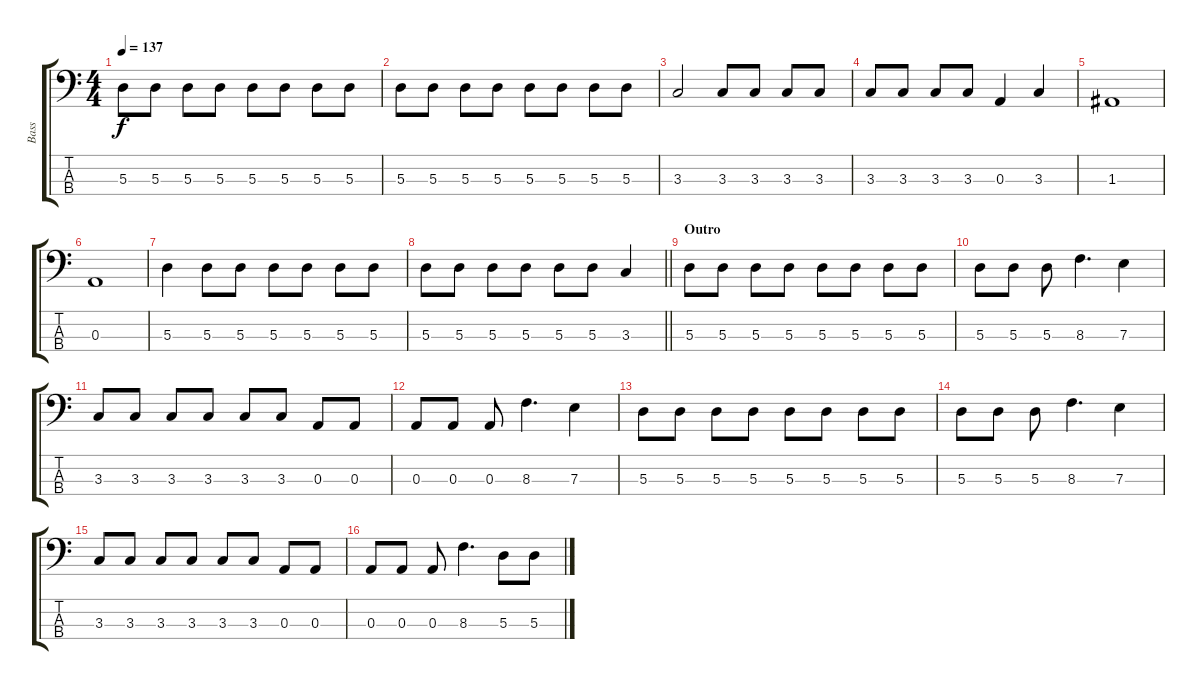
\track ("Bass" "Bass") {instrument electricbassfinger}
\staff {score tabs}
\tuning (G2 D2 A1 E1) {hide}
\ts (4 4)
\tempo 137
\clef f4
\ks c
5.3.8{dy f} 5.3.8 5.3.8 5.3.8 5.3.8 5.3.8 5.3.8 5.3.8 |
5.3.8 5.3.8 5.3.8 5.3.8 5.3.8 5.3.8 5.3.8 5.3.8 |
3.3.2 3.3.8 3.3.8 3.3.8 3.3.8 |
3.3.8 3.3.8 3.3.8 3.3.8 0.3.4 3.3.4 |
1.3.1 |
0.3.1 |
5.3.4 5.3.8 5.3.8 5.3.8 5.3.8 5.3.8 5.3.8 |
\barLineRight lightlight
5.3.8 5.3.8 5.3.8 5.3.8 5.3.8 5.3.8 3.3.4 |
\section ("" "Outro")
5.3.8 5.3.8 5.3.8 5.3.8 5.3.8 5.3.8 5.3.8 5.3.8 |
5.3.8 5.3.8 5.3.8 8.3.4{d} 7.3.4 |
3.3.8 3.3.8 3.3.8 3.3.8 3.3.8 3.3.8 0.3.8 0.3.8 |
0.3.8 0.3.8 0.3.8 8.3.4{d} 7.3.4 |
5.3.8 5.3.8 5.3.8 5.3.8 5.3.8 5.3.8 5.3.8 5.3.8 |
5.3.8 5.3.8 5.3.8 8.3.4{d} 7.3.4 |
3.3.8 3.3.8 3.3.8 3.3.8 3.3.8 3.3.8 0.3.8 0.3.8 |
0.3.8 0.3.8 0.3.8 8.3.4{d} 5.3.8 5.3.8
